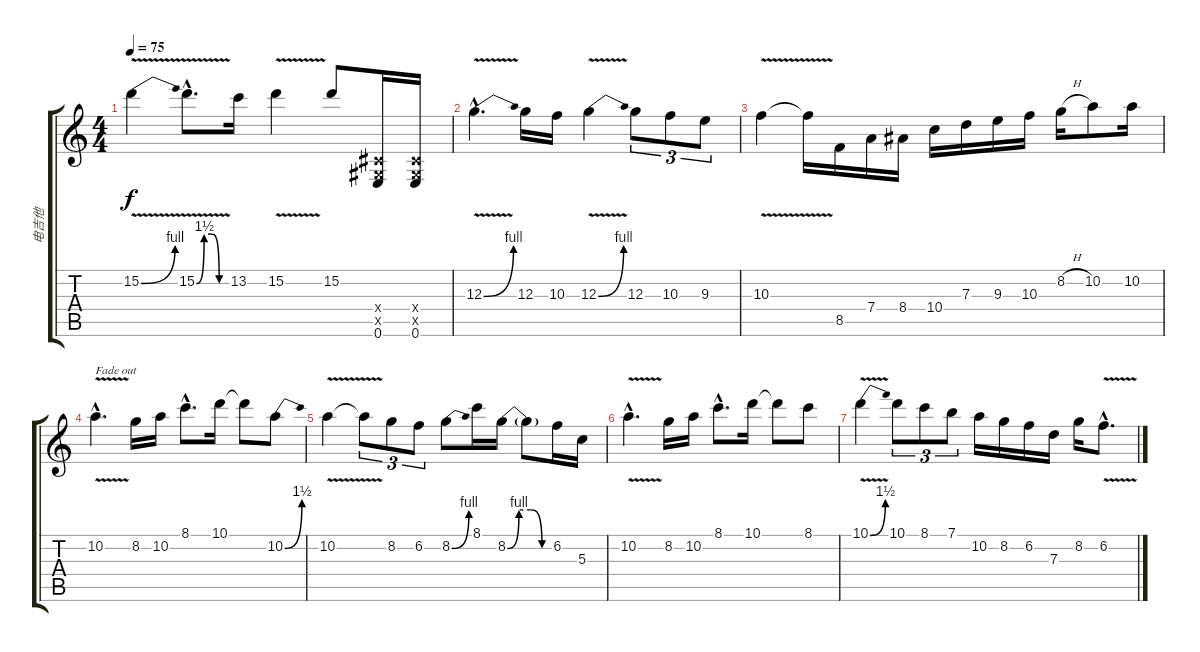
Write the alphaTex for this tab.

\track ("电吉他" "电吉他") {instrument overdrivenguitar}
\staff {score tabs}
\tuning (E4 B3 G3 D3 A2 E2) {hide}
\ts (4 4)
\tempo 75
\clef g2
\ks c
15.2{be (bend 0 0 60 4) v}.4{dy f} 15.2{be (custom 0 0 15 6 30 6 45 0 60 0) v hac}.8{d} 13.2.16 15.2{v}.4 15.2.8 (-1.4{x} -1.5{x} 0.6).16 (-1.4{x} -1.5{x} 0.6).16 |
12.3{be (bend 0 0 60 4) v hac}.4{d} 12.3.16 10.3.16 12.3{be (bend 0 0 60 4) v}.4 12.3.8{tu (3 2)} 10.3.8{tu (3 2)} 9.3.8{tu (3 2)} |
10.3{v}.4 10.3{t}.16 8.5.16 7.4.16 8.4.16 10.4.16 7.3.16 9.3.16 10.3.16 8.2{h}.16 10.2.8 10.2.16 |
10.2{v hac}.4{d txt "Fade out" volume 7} 8.2.16 10.2.16 8.1{hac}.8{d} 10.1.16 10.1{t}.8 10.2{be (bend 0 0 60 6)}.8 |
10.2{v}.4 10.2{t}.8{tu (3 2)} 8.2.8{tu (3 2)} 6.2.8{tu (3 2)} 8.2{be (bend 0 0 60 4)}.8 8.1.16 8.2{be (custom 0 0 15 4 30 4 45 0 60 0)}.16 8.2{t}.8 6.2.16 5.3.16 |
10.2{v hac}.4{d volume 0} 8.2.16 10.2.16 8.1{hac}.8{d} 10.1.16 10.1{t}.8 8.1.8 |
10.1{be (bend 0 0 60 6) v}.4 10.1.8{tu (3 2)} 8.1.8{tu (3 2)} 7.1.8{tu (3 2)} 10.2.16 8.2.16 6.2.16 7.3.16 8.2.16 6.2{v hac}.8{d}
